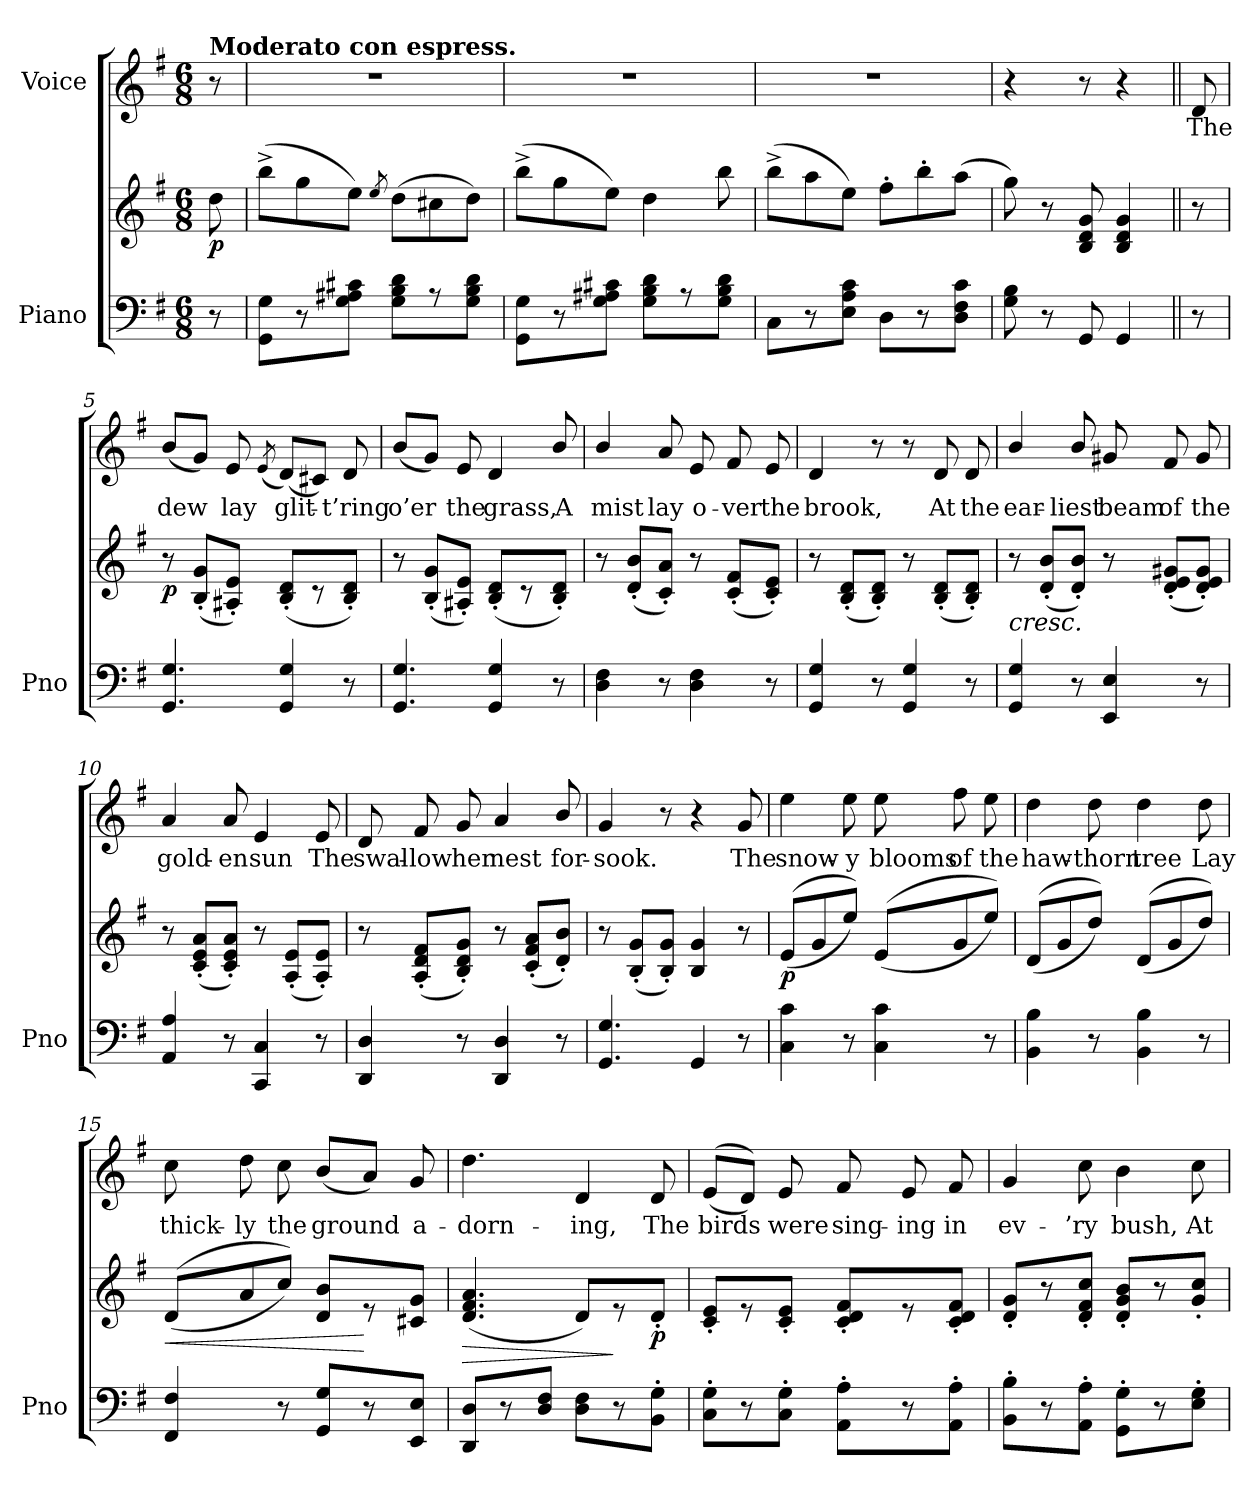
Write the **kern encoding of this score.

**kern	**kern	**dynam	**kern	**text
*part2	*part2	*part2	*part1	*part1
*staff3	*staff2	*staff2/3	*staff1	*staff1
*I"Piano	*	*	*I"Voice	*
*I'Pno	*	*	*	*
*clefF4	*clefG2	*	*clefG2	*
*k[f#]	*k[f#]	*	*k[f#]	*
*M6/8	*M6/8	*	*M6/8	*
=	=	=	=	=
!	!	!	!LO:TX:a:B:t=Moderato con espress.	!
!	!	!LO:DY:b	!	!
8r	8dd\	p	8r	.
=1	=1	=1	=1	=1
8GG\ 8G\L	(8bb^<\L	.	2.r	.
8r	8gg\	.	.	.
8G\ 8A#X\ 8c#X\J	8ee\J)	.	.	.
.	8qee/	.	.	.
8G\ 8B\ 8d\L	(8dd\L	.	.	.
8r	8cc#X\	.	.	.
8G\ 8B\ 8d\J	8dd\J)	.	.	.
=2	=2	=2	=2	=2
8GG\ 8G\L	(8bb^<\L	.	2.r	.
8r	8gg\	.	.	.
8G\ 8A#X\ 8c#X\J	8ee\J)	.	.	.
8G\ 8B\ 8d\L	4dd\	.	.	.
8r	.	.	.	.
8G\ 8B\ 8d\J	8bb\	.	.	.
=3	=3	=3	=3	=3
8C\L	(8bb^<\L	.	2.r	.
8r	8aa\	.	.	.
8E\ 8A\ 8c\J	8ee\J)	.	.	.
8D\L	8ff#'\L	.	.	.
8r	8bb'\	.	.	.
8D\ 8F#\ 8c\J	(8aa\J	.	.	.
=4	=4	=4	=4	=4
8G\ 8B\	8gg\)	.	4r	.
8r	8r	.	.	.
8GG/	8B/ 8d/ 8g/	.	8r	.
4GG/	4B/ 4d/ 4g/	.	4r	.
=4X1||	=4X1||	=4X1||	=4X1||	=4X1||
!	!	!	!	!LO:LY:b
8r	8r	.	8d/	The
!!LO:LB:g=z
=5	=5	=5	=5	=5
!	!	!LO:DY:b	!	!LO:LY:b
4.GG/ 4.G/	8r	p	(8b/L	dew
.	(8B/' 8g/'L	.	8g/J)	.
!	!	!	!	!LO:LY:b
.	8A#X/' 8e/'J)	.	8e/	lay
.	.	.	(8qe/	.
!	!	!	!	!LO:LY:b
4GG/ 4G/	(8B/' 8d/'L	.	(8d/L)	glit-
.	8r	.	8c#X/J)	.
!	!	!	!	!LO:LY:b
8r	8B/' 8d/'J)	.	8d/	-t’ring
!!LO:LB:g=z
=6	=6	=6	=6	=6
!	!	!	!	!LO:LY:b
4.GG/ 4.G/	8r	.	(8b/L	o’er
.	(8B/' 8g/'L	.	8g/J)	.
!	!	!	!	!LO:LY:b
.	8A#X/' 8e/'J)	.	8e/	the
!	!	!	!	!LO:LY:b
4GG/ 4G/	(8B/' 8d/'L	.	4d/	grass,
.	8r	.	.	.
!	!	!	!	!LO:LY:b
8r	8B/' 8d/'J)	.	8b/	A
=7	=7	=7	=7	=7
!	!	!	!	!LO:LY:b
4D\ 4F#\	8r	.	4b/	mist
.	(8d/' 8b/'L	.	.	.
!	!	!	!	!LO:LY:b
8r	8c/' 8a/'J)	.	8a/	lay
!	!	!	!	!LO:LY:b
4D\ 4F#\	8r	.	8e/	o-
!	!	!	!	!LO:LY:b
.	(8c/' 8f#/'L	.	8f#/	-ver
!	!	!	!	!LO:LY:b
8r	8c/' 8e/'J)	.	8e/	the
=8	=8	=8	=8	=8
!	!	!	!	!LO:LY:b
4GG/ 4G/	8r	.	4d/	brook,
.	(8B/' 8d/'L	.	.	.
8r	8B/' 8d/'J)	.	8r	.
4GG/ 4G/	8r	.	8r	.
!	!	!	!	!LO:LY:b
.	(8B/' 8d/'L	.	8d/	At
!	!	!	!	!LO:LY:b
8r	8B/' 8d/'J)	.	8d/	the
=9	=9	=9	=9	=9
!	!LO:TX:b:i:t=cresc.	!	!	!
!	!	!	!	!LO:LY:b
4GG/ 4G/	8r	.	4b/	ear-
.	(8d/' 8b/'L	.	.	.
!	!	!	!	!LO:LY:b
8r	8d/' 8b/'J)	.	8b/	-liest
!	!	!	!	!LO:LY:b
4EE/ 4E/	8r	.	8g#X/	beam
!	!	!	!	!LO:LY:b
.	(8d/' 8e/' 8g#X/'L	.	8f#/	of
!	!	!	!	!LO:LY:b
8r	8d/' 8e/' 8g#/'J)	.	8g#/	the
=10	=10	=10	=10	=10
!	!	!	!	!LO:LY:b
4AA/ 4A/	8r	.	4a/	gold-
.	(8c/' 8e/' 8a/'L	.	.	.
!	!	!	!	!LO:LY:b
8r	8c/' 8e/' 8a/'J)	.	8a/	-en
!	!	!	!	!LO:LY:b
4CC/ 4C/	8r	.	4e/	sun
.	(8A/' 8e/'L	.	.	.
!	!	!	!	!LO:LY:b
8r	8A/' 8e/'J)	.	8e/	The
!!LO:LB:g=z
=11	=11	=11	=11	=11
!	!	!	!	!LO:LY:b
4DD/ 4D/	8r	.	8d/	swal-
!	!	!	!	!LO:LY:b
.	(8A/' 8d/' 8f#/'L	.	8f#/	-low
!	!	!	!	!LO:LY:b
8r	8B/' 8d/' 8g/'J)	.	8g/	her
!	!	!	!	!LO:LY:b
4DD/ 4D/	8r	.	4a/	nest
.	(8c/' 8f#/' 8a/'L	.	.	.
!	!	!	!	!LO:LY:b
8r	8d/' 8b/'J)	.	8b/	for-
=12	=12	=12	=12	=12
!	!	!	!	!LO:LY:b
4.GG/ 4.G/	8r	.	4g/	-sook.
.	(8B/' 8g/'L	.	.	.
.	8B/' 8g/'J)	.	8r	.
4GG/	4B/ 4g/	.	4r	.
!	!	!	!	!LO:LY:b
8r	8r	.	8g/	The
=13	=13	=13	=13	=13
!	!	!LO:DY:b	!	!LO:LY:b
4C\ 4c\	((8e/L	p	4ee\	snow-
.	8g/	.	.	.
!	!	!	!	!LO:LY:b
8r	8ee/J))	.	8ee\	-y
!	!	!	!	!LO:LY:b
4C\ 4c\	((8e/L	.	8ee\	blooms
!	!	!	!	!LO:LY:b
.	8g/	.	8ff#\	of
!	!	!	!	!LO:LY:b
8r	8ee/J))	.	8ee\	the
=14	=14	=14	=14	=14
!	!	!	!	!LO:LY:b
4BB\ 4B\	((8d/L	.	4dd\	haw-
.	8g/	.	.	.
!	!	!	!	!LO:LY:b
8r	8dd/J))	.	8dd\	-thorn
!	!	!	!	!LO:LY:b
4BB\ 4B\	((8d/L	.	4dd\	tree
.	8g/	.	.	.
!	!	!	!	!LO:LY:b
8r	8dd/J))	.	8dd\	Lay
=15	=15	=15	=15	=15
!	!	!LO:HP:b	!	!LO:LY:b
4FF#/ 4F#/	((8d/L	<	8cc\	thick-
!	!	!	!	!LO:LY:b
.	8a/	.	8dd\	-ly
!	!	!	!	!LO:LY:b
8r	8cc/J))	.	8cc\	the
!	!	!	!	!LO:LY:b
8GG/ 8G/L	8d/ 8b/L	.	(8b/L	ground
8r	8r	[	8a/J)	.
!	!	!	!	!LO:LY:b
8EE/ 8E/J	8c#X/ 8g/J	.	8g/	a-
!!LO:PB:g=z
=16	=16	=16	=16	=16
!	!	!LO:HP:b	!	!LO:LY:b
8DD/ 8D/L	(>4.d/ 4.f#/ 4.a/	>	4.dd\	-dorn-
8r	.	.	.	.
8D/ 8F#/J	.	.	.	.
!	!	!	!	!LO:LY:b
8D\ 8F#\L	8d/L)	.	4d/	-ing,
8r	8r	]	.	.
!	!	!LO:DY:b	!	!LO:LY:b
8BB\' 8G\'J	8d'/J	p	8d/	The
=17	=17	=17	=17	=17
!	!	!	!	!LO:LY:b
8C\' 8G\'L	8c/' 8e/'L	.	((8e/L	birds
8r	8r	.	8d/J))	.
!	!	!	!	!LO:LY:b
8C\' 8G\'J	8c/' 8e/'J	.	8e/	were
!	!	!	!	!LO:LY:b
8AA\' 8A\'L	8c/' 8d/' 8f#/'L	.	8f#/	sing-
!	!	!	!	!LO:LY:b
8r	8r	.	8e/	-ing
!	!	!	!	!LO:LY:b
8AA\' 8A\'J	8c/' 8d/' 8f#/'J	.	8f#/	in
=18	=18	=18	=18	=18
!	!	!	!	!LO:LY:b
8BB\' 8B\'L	8d/' 8g/'L	.	4g/	ev-
8r	8r	.	.	.
!	!	!	!	!LO:LY:b
8AA\' 8A\'J	8d/' 8f#/' 8cc/'J	.	8cc\	-’ry
!	!	!	!	!LO:LY:b
8GG\' 8G\'L	8d/' 8g/' 8b/'L	.	4b\	bush,
8r	8r	.	.	.
!	!	!	!	!LO:LY:b
8E\' 8G\'J	8g/' 8cc/'J	.	8cc\	At
=	=	=	=	=
*-	*-	*-	*-	*-
